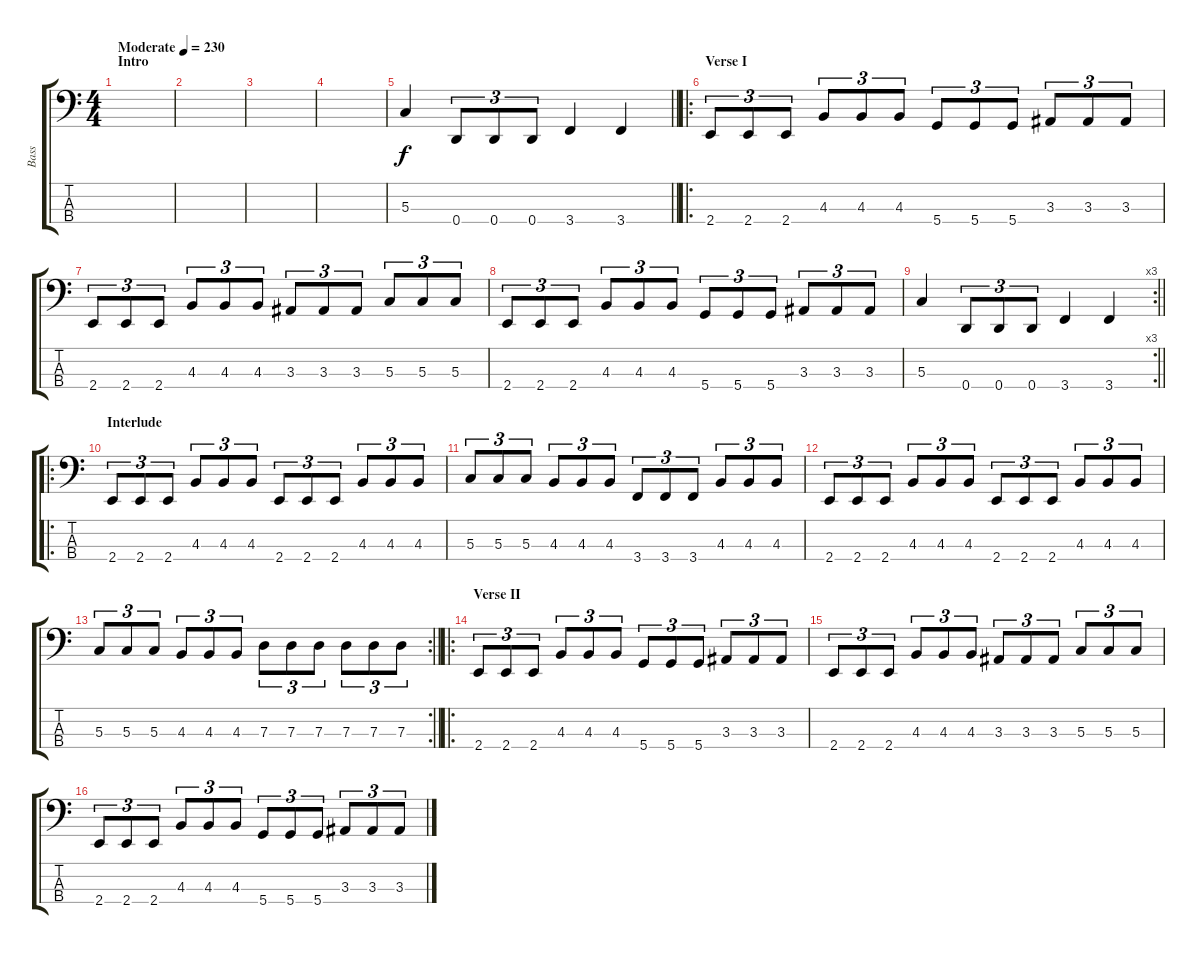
\track ("Bass" "Bass") {instrument electricbassfinger}
\staff {score tabs}
\tuning (F2 C2 G1 D1) {hide}
\ts (4 4)
\section ("" "Intro")
\tempo (230 "Moderate")
\clef f4
\ks c
|
|
|
|
\barLineRight lightlight
5.3.4 0.4.8{tu (3 2)} 0.4.8{tu (3 2)} 0.4.8{tu (3 2)} 3.4.4 3.4.4 |
\ro
\section ("" "Verse I")
2.4.8{tu (3 2)} 2.4.8{tu (3 2)} 2.4.8{tu (3 2)} 4.3.8{tu (3 2)} 4.3.8{tu (3 2)} 4.3.8{tu (3 2)} 5.4.8{tu (3 2)} 5.4.8{tu (3 2)} 5.4.8{tu (3 2)} 3.3.8{tu (3 2)} 3.3.8{tu (3 2)} 3.3.8{tu (3 2)} |
2.4.8{tu (3 2)} 2.4.8{tu (3 2)} 2.4.8{tu (3 2)} 4.3.8{tu (3 2)} 4.3.8{tu (3 2)} 4.3.8{tu (3 2)} 3.3.8{tu (3 2)} 3.3.8{tu (3 2)} 3.3.8{tu (3 2)} 5.3.8{tu (3 2)} 5.3.8{tu (3 2)} 5.3.8{tu (3 2)} |
2.4.8{tu (3 2)} 2.4.8{tu (3 2)} 2.4.8{tu (3 2)} 4.3.8{tu (3 2)} 4.3.8{tu (3 2)} 4.3.8{tu (3 2)} 5.4.8{tu (3 2)} 5.4.8{tu (3 2)} 5.4.8{tu (3 2)} 3.3.8{tu (3 2)} 3.3.8{tu (3 2)} 3.3.8{tu (3 2)} |
\rc 3
\barLineRight lightlight
5.3.4 0.4.8{tu (3 2)} 0.4.8{tu (3 2)} 0.4.8{tu (3 2)} 3.4.4 3.4.4 |
\ro
\section ("" "Interlude")
2.4.8{tu (3 2)} 2.4.8{tu (3 2)} 2.4.8{tu (3 2)} 4.3.8{tu (3 2)} 4.3.8{tu (3 2)} 4.3.8{tu (3 2)} 2.4.8{tu (3 2)} 2.4.8{tu (3 2)} 2.4.8{tu (3 2)} 4.3.8{tu (3 2)} 4.3.8{tu (3 2)} 4.3.8{tu (3 2)} |
5.3.8{tu (3 2)} 5.3.8{tu (3 2)} 5.3.8{tu (3 2)} 4.3.8{tu (3 2)} 4.3.8{tu (3 2)} 4.3.8{tu (3 2)} 3.4.8{tu (3 2)} 3.4.8{tu (3 2)} 3.4.8{tu (3 2)} 4.3.8{tu (3 2)} 4.3.8{tu (3 2)} 4.3.8{tu (3 2)} |
2.4.8{tu (3 2)} 2.4.8{tu (3 2)} 2.4.8{tu (3 2)} 4.3.8{tu (3 2)} 4.3.8{tu (3 2)} 4.3.8{tu (3 2)} 2.4.8{tu (3 2)} 2.4.8{tu (3 2)} 2.4.8{tu (3 2)} 4.3.8{tu (3 2)} 4.3.8{tu (3 2)} 4.3.8{tu (3 2)} |
\rc 2
\barLineRight lightlight
5.3.8{tu (3 2)} 5.3.8{tu (3 2)} 5.3.8{tu (3 2)} 4.3.8{tu (3 2)} 4.3.8{tu (3 2)} 4.3.8{tu (3 2)} 7.3.8{tu (3 2)} 7.3.8{tu (3 2)} 7.3.8{tu (3 2)} 7.3.8{tu (3 2)} 7.3.8{tu (3 2)} 7.3.8{tu (3 2)} |
\ro
\section ("" "Verse II")
2.4.8{tu (3 2)} 2.4.8{tu (3 2)} 2.4.8{tu (3 2)} 4.3.8{tu (3 2)} 4.3.8{tu (3 2)} 4.3.8{tu (3 2)} 5.4.8{tu (3 2)} 5.4.8{tu (3 2)} 5.4.8{tu (3 2)} 3.3.8{tu (3 2)} 3.3.8{tu (3 2)} 3.3.8{tu (3 2)} |
2.4.8{tu (3 2)} 2.4.8{tu (3 2)} 2.4.8{tu (3 2)} 4.3.8{tu (3 2)} 4.3.8{tu (3 2)} 4.3.8{tu (3 2)} 3.3.8{tu (3 2)} 3.3.8{tu (3 2)} 3.3.8{tu (3 2)} 5.3.8{tu (3 2)} 5.3.8{tu (3 2)} 5.3.8{tu (3 2)} |
2.4.8{tu (3 2)} 2.4.8{tu (3 2)} 2.4.8{tu (3 2)} 4.3.8{tu (3 2)} 4.3.8{tu (3 2)} 4.3.8{tu (3 2)} 5.4.8{tu (3 2)} 5.4.8{tu (3 2)} 5.4.8{tu (3 2)} 3.3.8{tu (3 2)} 3.3.8{tu (3 2)} 3.3.8{tu (3 2)}
